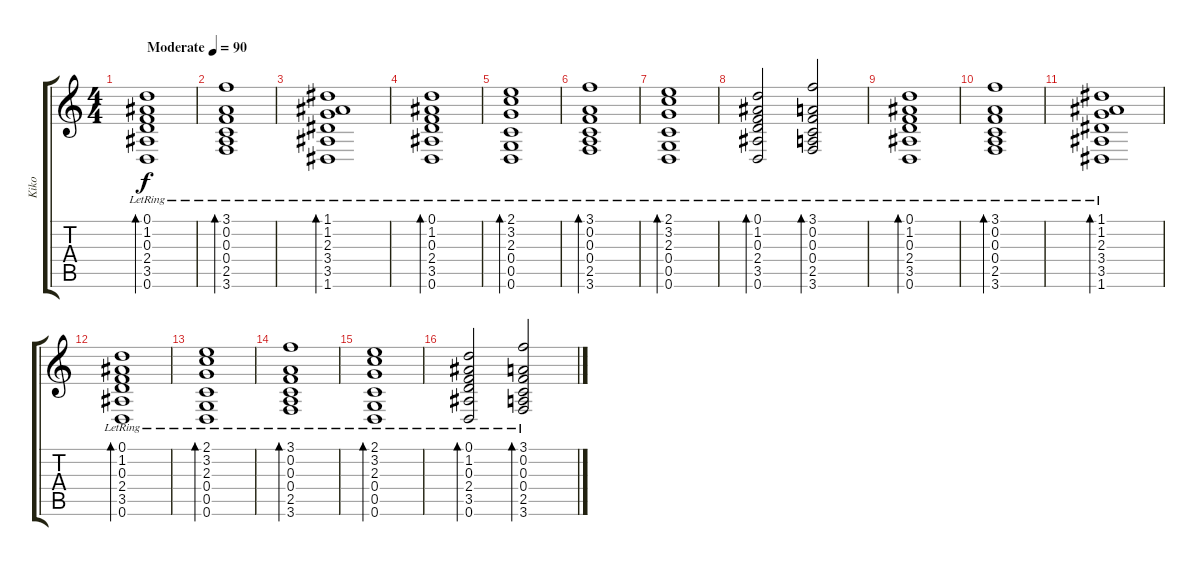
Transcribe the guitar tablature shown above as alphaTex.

\track ("Kiko" "Kiko") {instrument acousticguitarsteel}
\staff {score tabs}
\tuning (D4 A3 F3 C3 G2 D2) {hide}
\ts (4 4)
\tempo (90 "Moderate")
\clef g2
\ks c
(0.1{lr} 1.2{lr} 0.3{lr} 2.4{lr} 3.5{lr} 0.6{lr}).1{bd 240 dy f instrument acousticguitarsteel} |
(3.1{lr} 0.2{lr} 0.3{lr} 0.4{lr} 2.5{lr} 3.6{lr}).1{bd 240} |
(1.1{lr} 1.2{lr} 2.3{lr} 3.4{lr} 3.5{lr} 1.6{lr}).1{bd 240} |
(0.1{lr} 1.2{lr} 0.3{lr} 2.4{lr} 3.5{lr} 0.6{lr}).1{bd 240} |
(2.1{lr} 3.2{lr} 2.3{lr} 0.4{lr} 0.5{lr} 0.6{lr}).1{bd 240} |
(3.1{lr} 0.2{lr} 0.3{lr} 0.4{lr} 2.5{lr} 3.6{lr}).1{bd 240} |
(2.1{lr} 3.2{lr} 2.3{lr} 0.4{lr} 0.5{lr} 0.6{lr}).1{bd 240} |
(0.1{lr} 1.2{lr} 0.3{lr} 2.4{lr} 3.5{lr} 0.6{lr}).2{bd 240} (3.1{lr} 0.2{lr} 0.3{lr} 0.4{lr} 2.5{lr} 3.6{lr}).2{bd 240} |
(0.1{lr} 1.2{lr} 0.3{lr} 2.4{lr} 3.5{lr} 0.6{lr}).1{bd 240} |
(3.1{lr} 0.2{lr} 0.3{lr} 0.4{lr} 2.5{lr} 3.6{lr}).1{bd 240} |
(1.1{lr} 1.2{lr} 2.3{lr} 3.4{lr} 3.5{lr} 1.6{lr}).1{bd 240} |
(0.1{lr} 1.2{lr} 0.3{lr} 2.4{lr} 3.5{lr} 0.6{lr}).1{bd 240} |
(2.1{lr} 3.2{lr} 2.3{lr} 0.4{lr} 0.5{lr} 0.6{lr}).1{bd 240} |
(3.1{lr} 0.2{lr} 0.3{lr} 0.4{lr} 2.5{lr} 3.6{lr}).1{bd 240} |
(2.1{lr} 3.2{lr} 2.3{lr} 0.4{lr} 0.5{lr} 0.6{lr}).1{bd 240} |
(0.1{lr} 1.2{lr} 0.3{lr} 2.4{lr} 3.5{lr} 0.6{lr}).2{bd 240} (3.1{lr} 0.2{lr} 0.3{lr} 0.4{lr} 2.5{lr} 3.6{lr}).2{bd 240}
